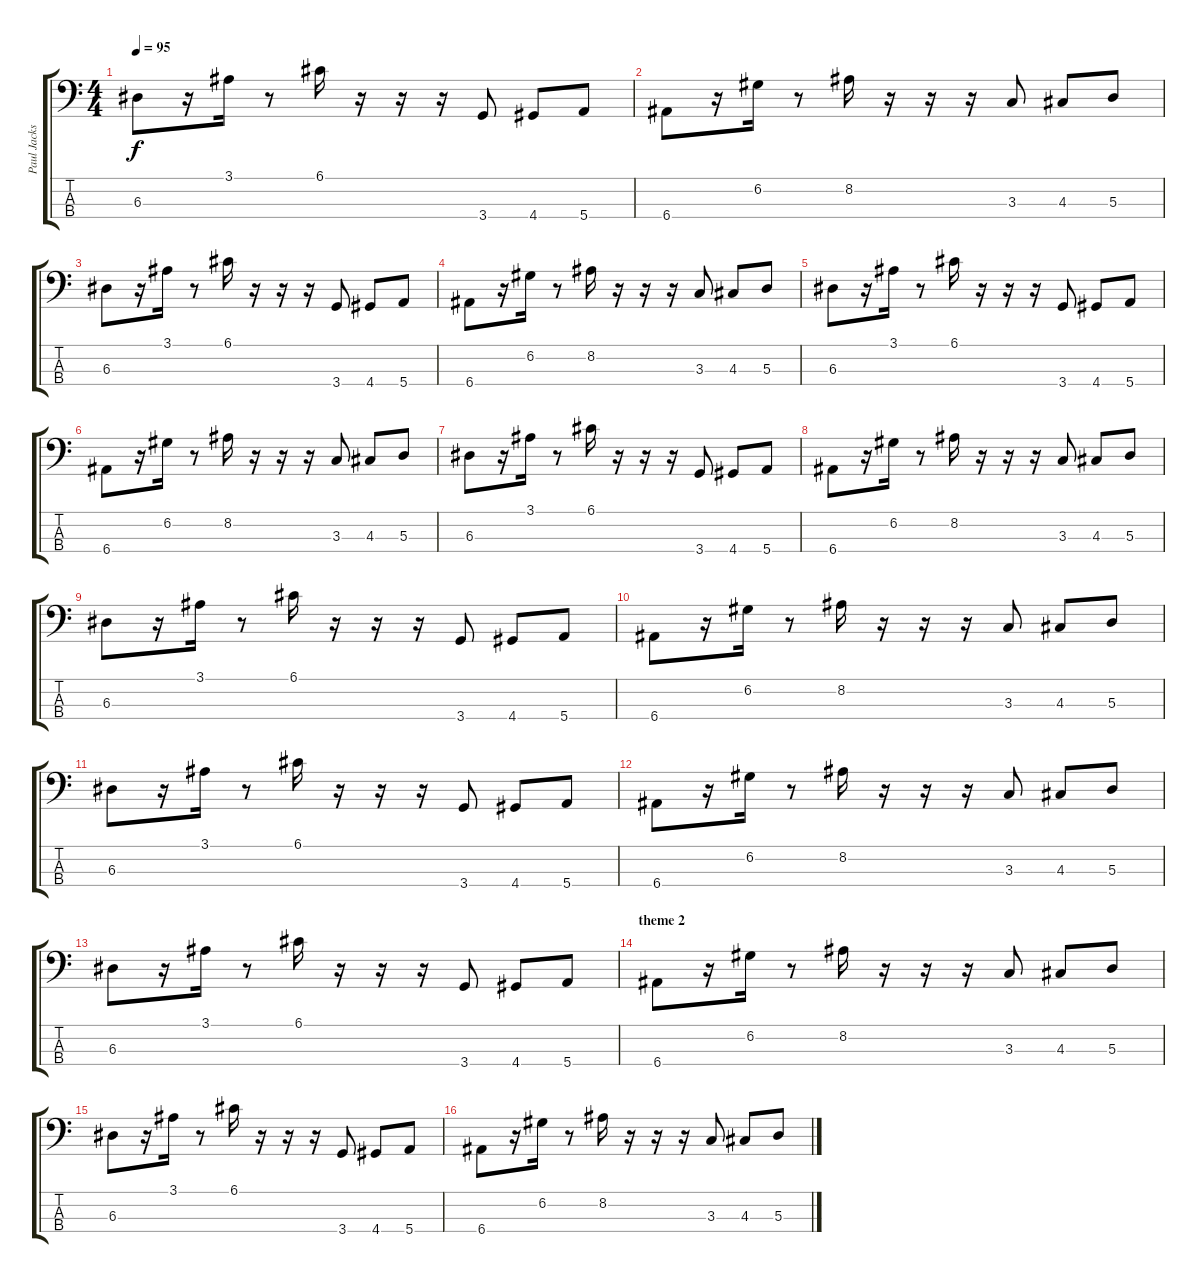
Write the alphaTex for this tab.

\track ("Paul Jackson (basse)" "Paul Jacks") {instrument synthbass1}
\staff {score tabs}
\tuning (G2 D2 A1 E1) {hide}
\ts (4 4)
\tempo 95
\clef f4
\ks c
6.3.8{dy f} r.16 3.1.16 r.8 6.1.16 r.16 r.16 r.16 3.4.8 4.4.8 5.4.8 |
6.4.8 r.16 6.2.16 r.8 8.2.16 r.16 r.16 r.16 3.3.8 4.3.8 5.3.8 |
6.3.8 r.16 3.1.16 r.8 6.1.16 r.16 r.16 r.16 3.4.8 4.4.8 5.4.8 |
6.4.8 r.16 6.2.16 r.8 8.2.16 r.16 r.16 r.16 3.3.8 4.3.8 5.3.8 |
6.3.8 r.16 3.1.16 r.8 6.1.16 r.16 r.16 r.16 3.4.8 4.4.8 5.4.8 |
6.4.8 r.16 6.2.16 r.8 8.2.16 r.16 r.16 r.16 3.3.8 4.3.8 5.3.8 |
6.3.8 r.16 3.1.16 r.8 6.1.16 r.16 r.16 r.16 3.4.8 4.4.8 5.4.8 |
6.4.8 r.16 6.2.16 r.8 8.2.16 r.16 r.16 r.16 3.3.8 4.3.8 5.3.8 |
6.3.8 r.16 3.1.16 r.8 6.1.16 r.16 r.16 r.16 3.4.8 4.4.8 5.4.8 |
6.4.8 r.16 6.2.16 r.8 8.2.16 r.16 r.16 r.16 3.3.8 4.3.8 5.3.8 |
6.3.8 r.16 3.1.16 r.8 6.1.16 r.16 r.16 r.16 3.4.8 4.4.8 5.4.8 |
6.4.8 r.16 6.2.16 r.8 8.2.16 r.16 r.16 r.16 3.3.8 4.3.8 5.3.8 |
6.3.8 r.16 3.1.16 r.8 6.1.16 r.16 r.16 r.16 3.4.8 4.4.8 5.4.8 |
\section ("" "theme 2")
6.4.8 r.16 6.2.16 r.8 8.2.16 r.16 r.16 r.16 3.3.8 4.3.8 5.3.8 |
6.3.8 r.16 3.1.16 r.8 6.1.16 r.16 r.16 r.16 3.4.8 4.4.8 5.4.8 |
6.4.8 r.16 6.2.16 r.8 8.2.16 r.16 r.16 r.16 3.3.8 4.3.8 5.3.8
